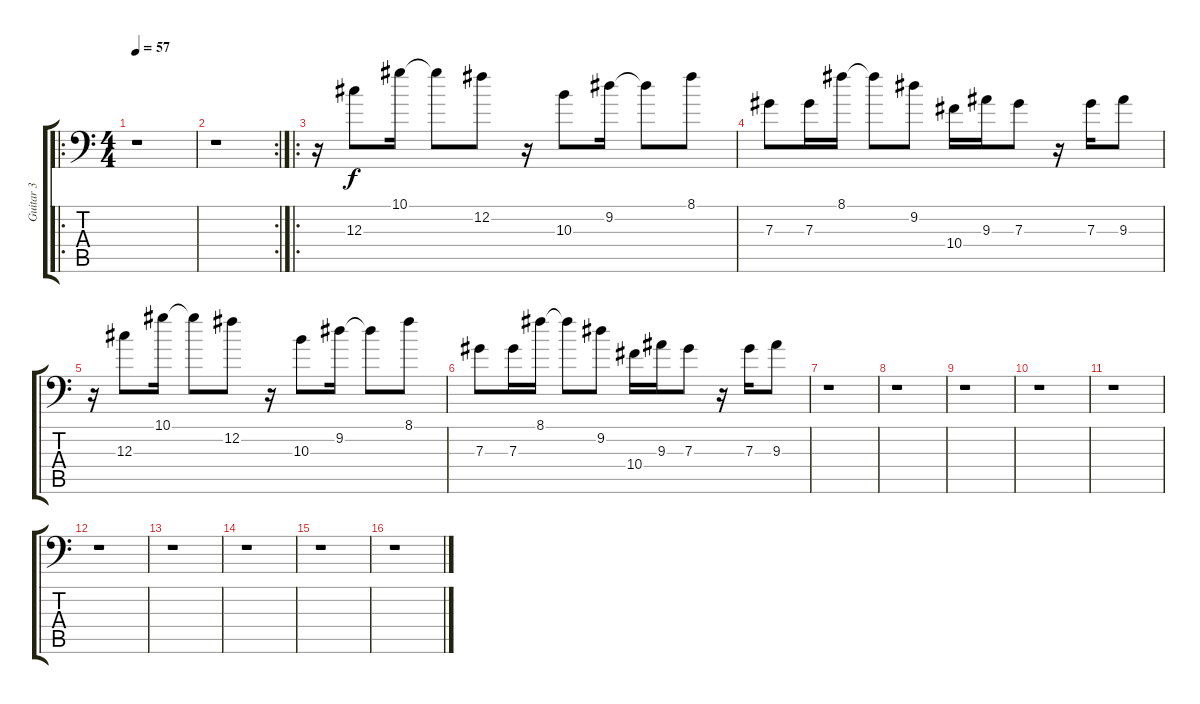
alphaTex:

\track ("Guitar 3" "Guitar 3") {instrument electricguitarclean}
\staff {score tabs}
\tuning (Bb3 Gb3 Db3 Ab2 Db2 Ab1) {hide}
\ro
\ts (4 4)
\tempo 57
\clef f4
\ks c
r.1{dy f instrument electricguitarclean} |
\rc 2
r.1 |
\ro
r.16 12.3.8 10.1.16 10.1{t}.8 12.2.8 r.16 10.3.8 9.2.16 9.2{t}.8 8.1.8 |
7.3.8 7.3.16 8.1.16 8.1{t}.8 9.2.8 10.4.16 9.3.16 7.3.8 r.16 7.3.16 9.3.8 |
r.16 12.3.8 10.1.16 10.1{t}.8 12.2.8 r.16 10.3.8 9.2.16 9.2{t}.8 8.1.8 |
7.3.8 7.3.16 8.1.16 8.1{t}.8 9.2.8 10.4.16 9.3.16 7.3.8 r.16 7.3.16 9.3.8 |
r.1 |
r.1 |
r.1 |
r.1 |
r.1 |
r.1 |
r.1 |
r.1 |
r.1 |
r.1
